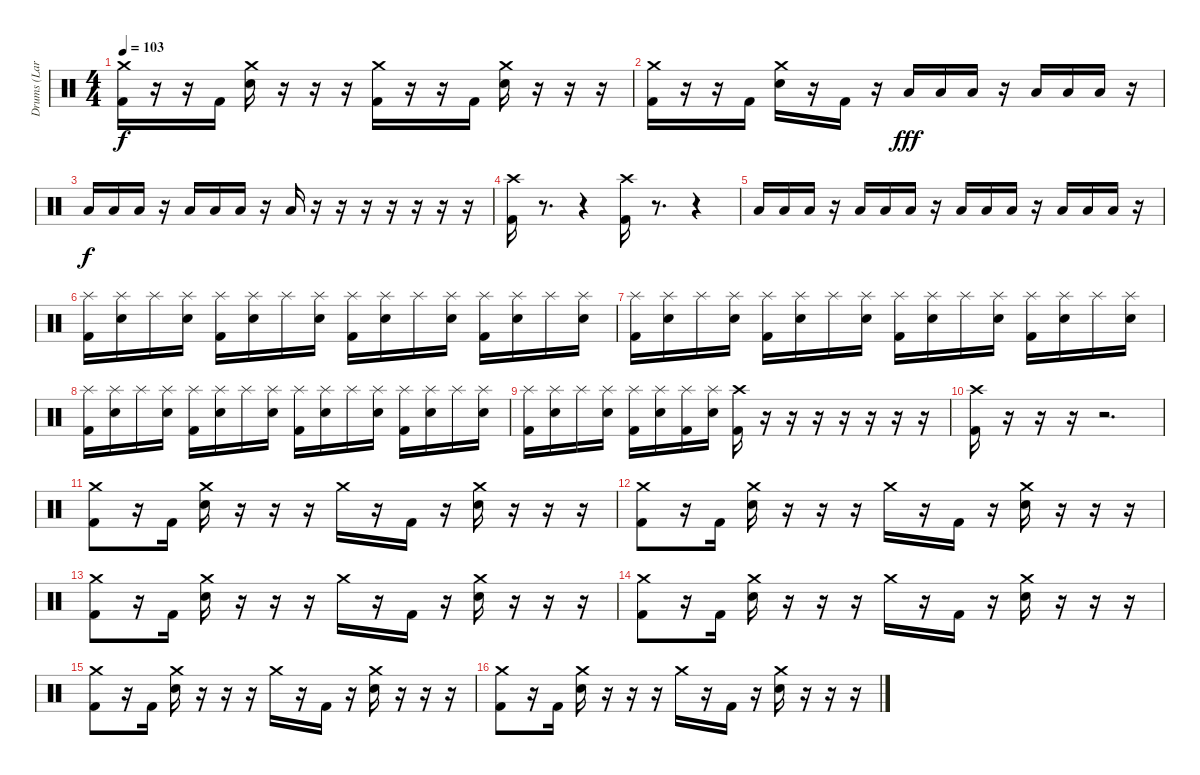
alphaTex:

\track ("Drums (Lars)" "Drums (Lar") {instrument percussion}
\staff {score}
\articulation defaults
\ts (4 4)
\tempo 103
\clef neutral
\ks c
("Crash medium (hit)" "Kick (hit) 2").16{dy f} r.16 r.16 "Kick (hit) 2".16 ("Crash medium (hit)" "Snare (hit) 2").16 r.16 r.16 r.16 ("Crash medium (hit)" "Kick (hit) 2").16 r.16 r.16 "Kick (hit) 2".16 ("Crash medium (hit)" "Snare (hit) 2").16 r.16 r.16 r.16 |
("Crash medium (hit)" "Kick (hit) 2").16 r.16 r.16 "Kick (hit) 2".16 ("Crash medium (hit)" "Snare (hit) 2").16 r.16 "Kick (hit) 2".16 r.16 "Low Tom (hit)".16{dy fff} "Low Tom (hit)".16 "Low Tom (hit)".16 r.16 "Low Tom (hit)".16 "Low Tom (hit)".16 "Low Tom (hit)".16 r.16 |
"Low Tom (hit)".16{dy f} "Low Tom (hit)".16 "Low Tom (hit)".16 r.16 "Low Tom (hit)".16 "Low Tom (hit)".16 "Low Tom (hit)".16 r.16 "Low Floor Tom (hit)".16 r.16 r.16 r.16 r.16 r.16 r.16 r.16 |
("Crash high (hit)" "Kick (hit) 2").16 r.8{d} r.4 ("Crash high (hit)" "Kick (hit) 2").16 r.8{d} r.4 |
"Low Tom (hit)".16 "Low Tom (hit)".16 "Low Tom (hit)".16 r.16 "Low Tom (hit)".16 "Low Tom (hit)".16 "Low Tom (hit)".16 r.16 "Low Tom (hit)".16 "Low Tom (hit)".16 "Low Tom (hit)".16 r.16 "Low Tom (hit)".16 "Low Tom (hit)".16 "Low Tom (hit)".16 r.16 |
("Splash (hit)" "Kick (hit) 2").16 ("Splash (hit)" "Snare (hit) 2").16 "Splash (hit)".16 ("Splash (hit)" "Snare (hit) 2").16 ("Splash (hit)" "Kick (hit) 2").16 ("Splash (hit)" "Snare (hit) 2").16 "Splash (hit)".16 ("Splash (hit)" "Snare (hit) 2").16 ("Splash (hit)" "Kick (hit) 2").16 ("Splash (hit)" "Snare (hit) 2").16 "Splash (hit)".16 ("Splash (hit)" "Snare (hit) 2").16 ("Splash (hit)" "Kick (hit) 2").16 ("Splash (hit)" "Snare (hit) 2").16 "Splash (hit)".16 ("Splash (hit)" "Snare (hit) 2").16 |
("Splash (hit)" "Kick (hit) 2").16 ("Splash (hit)" "Snare (hit) 2").16 "Splash (hit)".16 ("Splash (hit)" "Snare (hit) 2").16 ("Splash (hit)" "Kick (hit) 2").16 ("Splash (hit)" "Snare (hit) 2").16 "Splash (hit)".16 ("Splash (hit)" "Snare (hit) 2").16 ("Splash (hit)" "Kick (hit) 2").16 ("Splash (hit)" "Snare (hit) 2").16 "Splash (hit)".16 ("Splash (hit)" "Snare (hit) 2").16 ("Splash (hit)" "Kick (hit) 2").16 ("Splash (hit)" "Snare (hit) 2").16 "Splash (hit)".16 ("Splash (hit)" "Snare (hit) 2").16 |
("Splash (hit)" "Kick (hit) 2").16 ("Splash (hit)" "Snare (hit) 2").16 "Splash (hit)".16 ("Splash (hit)" "Snare (hit) 2").16 ("Splash (hit)" "Kick (hit) 2").16 ("Splash (hit)" "Snare (hit) 2").16 "Splash (hit)".16 ("Splash (hit)" "Snare (hit) 2").16 ("Splash (hit)" "Kick (hit) 2").16 ("Splash (hit)" "Snare (hit) 2").16 "Splash (hit)".16 ("Splash (hit)" "Snare (hit) 2").16 ("Splash (hit)" "Kick (hit) 2").16 ("Splash (hit)" "Snare (hit) 2").16 "Splash (hit)".16 ("Splash (hit)" "Snare (hit) 2").16 |
("Splash (hit)" "Kick (hit) 2").16 ("Splash (hit)" "Snare (hit) 2").16 "Splash (hit)".16 ("Splash (hit)" "Snare (hit) 2").16 ("Splash (hit)" "Kick (hit) 2").16 ("Splash (hit)" "Snare (hit) 2").16 ("Splash (hit)" "Kick (hit) 2").16 ("Splash (hit)" "Snare (hit) 2").16 ("Crash high (hit)" "Kick (hit) 2").16 r.16 r.16 r.16 r.16 r.16 r.16 r.16 |
("Crash high (hit)" "Kick (hit) 2").16 r.16 r.16 r.16 r.2{d} |
("Crash medium (hit)" "Kick (hit) 2").8 r.16 "Kick (hit) 2".16 ("Crash medium (hit)" "Snare (hit) 2").16 r.16 r.16 r.16 "Crash medium (hit)".16 r.16 "Kick (hit) 2".16 r.16 ("Crash medium (hit)" "Snare (hit) 2").16 r.16 r.16 r.16 |
("Crash medium (hit)" "Kick (hit) 2").8 r.16 "Kick (hit) 2".16 ("Crash medium (hit)" "Snare (hit) 2").16 r.16 r.16 r.16 "Crash medium (hit)".16 r.16 "Kick (hit) 2".16 r.16 ("Crash medium (hit)" "Snare (hit) 2").16 r.16 r.16 r.16 |
("Crash medium (hit)" "Kick (hit) 2").8 r.16 "Kick (hit) 2".16 ("Crash medium (hit)" "Snare (hit) 2").16 r.16 r.16 r.16 "Crash medium (hit)".16 r.16 "Kick (hit) 2".16 r.16 ("Crash medium (hit)" "Snare (hit) 2").16 r.16 r.16 r.16 |
("Crash medium (hit)" "Kick (hit) 2").8 r.16 "Kick (hit) 2".16 ("Crash medium (hit)" "Snare (hit) 2").16 r.16 r.16 r.16 "Crash medium (hit)".16 r.16 "Kick (hit) 2".16 r.16 ("Crash medium (hit)" "Snare (hit) 2").16 r.16 r.16 r.16 |
("Crash medium (hit)" "Kick (hit) 2").8 r.16 "Kick (hit) 2".16 ("Crash medium (hit)" "Snare (hit) 2").16 r.16 r.16 r.16 "Crash medium (hit)".16 r.16 "Kick (hit) 2".16 r.16 ("Crash medium (hit)" "Snare (hit) 2").16 r.16 r.16 r.16 |
("Crash medium (hit)" "Kick (hit) 2").8 r.16 "Kick (hit) 2".16 ("Crash medium (hit)" "Snare (hit) 2").16 r.16 r.16 r.16 "Crash medium (hit)".16 r.16 "Kick (hit) 2".16 r.16 ("Crash medium (hit)" "Snare (hit) 2").16 r.16 r.16 r.16
